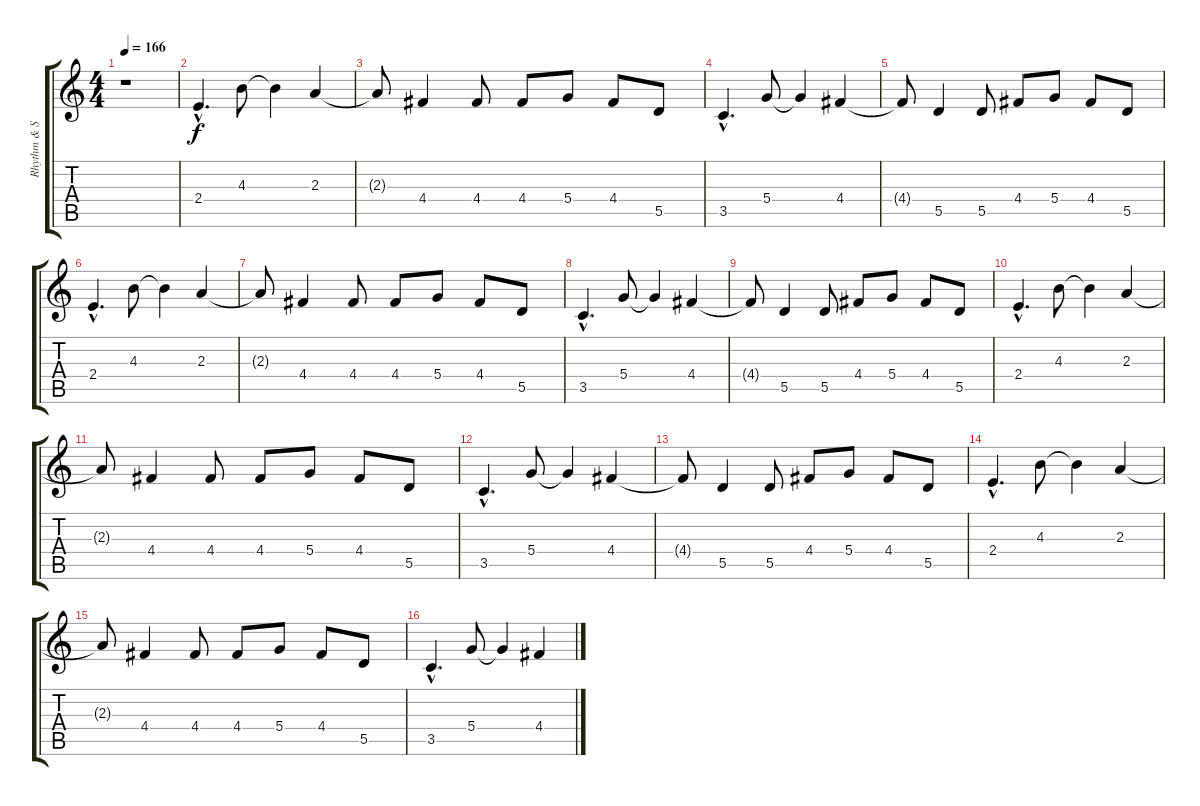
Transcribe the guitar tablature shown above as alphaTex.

\track ("Rhythm & Solo2 (Dist.)" "Rhythm & S") {instrument distortionguitar}
\staff {score tabs}
\tuning (E4 B3 G3 D3 A2 E2) {hide}
\ts (4 4)
\tempo 166
\clef g2
\ks c
r.1{dy f} |
2.4{hac}.4{d} 4.3.8 4.3{t}.4 2.3.4 |
2.3{t}.8 4.4.4 4.4.8 4.4.8 5.4.8 4.4.8 5.5.8 |
3.5{hac}.4{d} 5.4.8 5.4{t}.4 4.4.4 |
4.4{t}.8 5.5.4 5.5.8 4.4.8 5.4.8 4.4.8 5.5.8 |
2.4{hac}.4{d} 4.3.8 4.3{t}.4 2.3.4 |
2.3{t}.8 4.4.4 4.4.8 4.4.8 5.4.8 4.4.8 5.5.8 |
3.5{hac}.4{d} 5.4.8 5.4{t}.4 4.4.4 |
4.4{t}.8 5.5.4 5.5.8 4.4.8 5.4.8 4.4.8 5.5.8 |
2.4{hac}.4{d} 4.3.8 4.3{t}.4 2.3.4 |
2.3{t}.8 4.4.4 4.4.8 4.4.8 5.4.8 4.4.8 5.5.8 |
3.5{hac}.4{d} 5.4.8 5.4{t}.4 4.4.4 |
4.4{t}.8 5.5.4 5.5.8 4.4.8 5.4.8 4.4.8 5.5.8 |
2.4{hac}.4{d} 4.3.8 4.3{t}.4 2.3.4 |
2.3{t}.8 4.4.4 4.4.8 4.4.8 5.4.8 4.4.8 5.5.8 |
3.5{hac}.4{d} 5.4.8 5.4{t}.4 4.4.4
